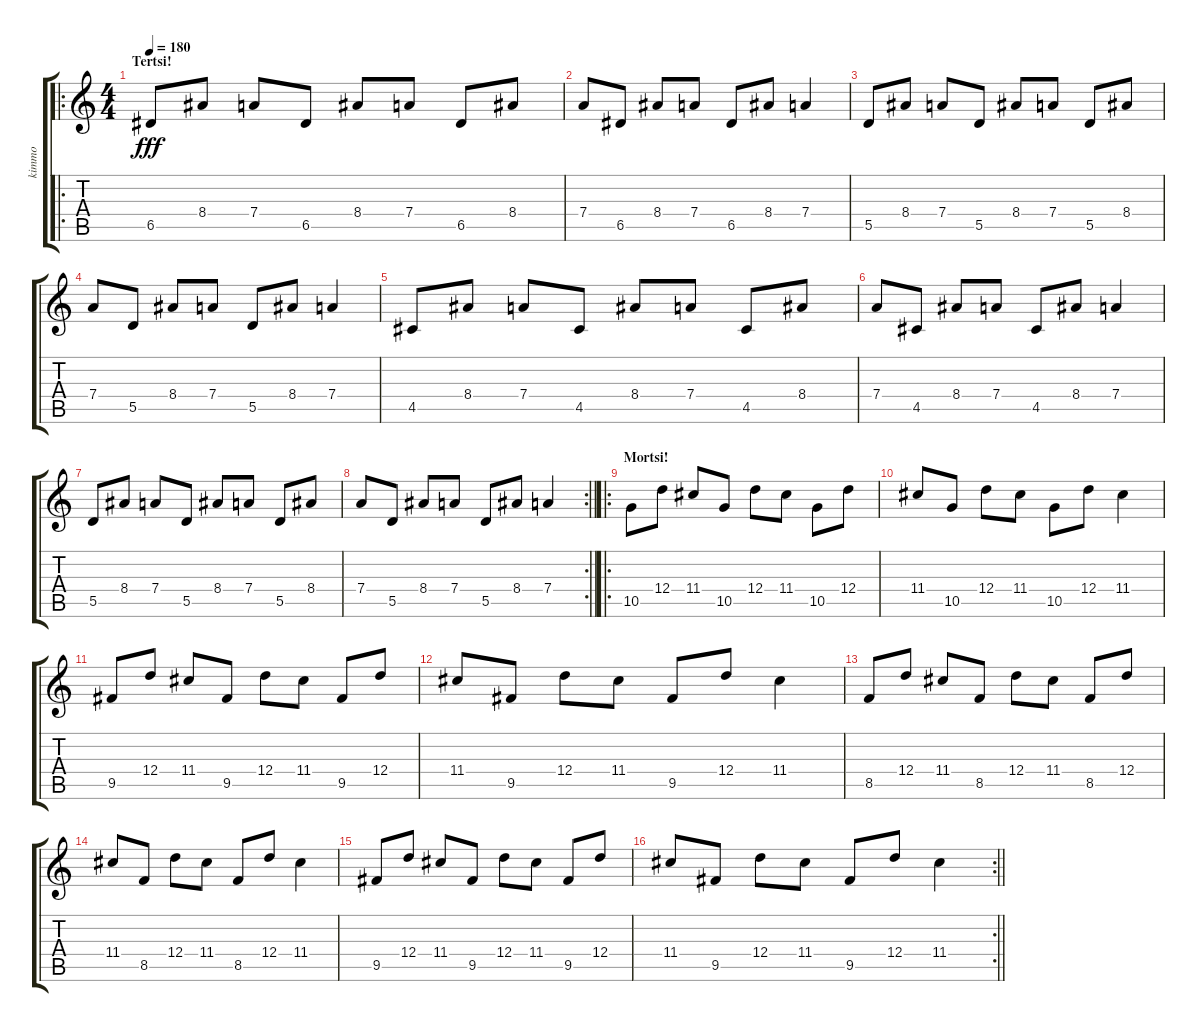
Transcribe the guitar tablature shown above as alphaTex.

\track ("kimmo" "kimmo") {instrument distortionguitar}
\staff {score tabs}
\tuning (E4 B3 G3 D3 A2 D2) {hide}
\ro
\ts (4 4)
\section ("" "Tertsi!")
\tempo 180
\clef g2
\ks c
6.5.8{dy fff} 8.4.8 7.4.8 6.5.8 8.4.8 7.4.8 6.5.8 8.4.8 |
7.4.8 6.5.8 8.4.8 7.4.8 6.5.8 8.4.8 7.4.4 |
5.5.8 8.4.8 7.4.8 5.5.8 8.4.8 7.4.8 5.5.8 8.4.8 |
7.4.8 5.5.8 8.4.8 7.4.8 5.5.8 8.4.8 7.4.4 |
4.5.8 8.4.8 7.4.8 4.5.8 8.4.8 7.4.8 4.5.8 8.4.8 |
7.4.8 4.5.8 8.4.8 7.4.8 4.5.8 8.4.8 7.4.4 |
5.5.8 8.4.8 7.4.8 5.5.8 8.4.8 7.4.8 5.5.8 8.4.8 |
\rc 2
\barLineRight lightlight
7.4.8 5.5.8 8.4.8 7.4.8 5.5.8 8.4.8 7.4.4 |
\ro
\section ("" "Mortsi!")
10.5.8 12.4.8 11.4.8 10.5.8 12.4.8 11.4.8 10.5.8 12.4.8 |
11.4.8 10.5.8 12.4.8 11.4.8 10.5.8 12.4.8 11.4.4 |
9.5.8 12.4.8 11.4.8 9.5.8 12.4.8 11.4.8 9.5.8 12.4.8 |
11.4.8 9.5.8 12.4.8 11.4.8 9.5.8 12.4.8 11.4.4 |
8.5.8 12.4.8 11.4.8 8.5.8 12.4.8 11.4.8 8.5.8 12.4.8 |
11.4.8 8.5.8 12.4.8 11.4.8 8.5.8 12.4.8 11.4.4 |
9.5.8 12.4.8 11.4.8 9.5.8 12.4.8 11.4.8 9.5.8 12.4.8 |
\rc 2
\barLineRight lightlight
11.4.8 9.5.8 12.4.8 11.4.8 9.5.8 12.4.8 11.4.4
